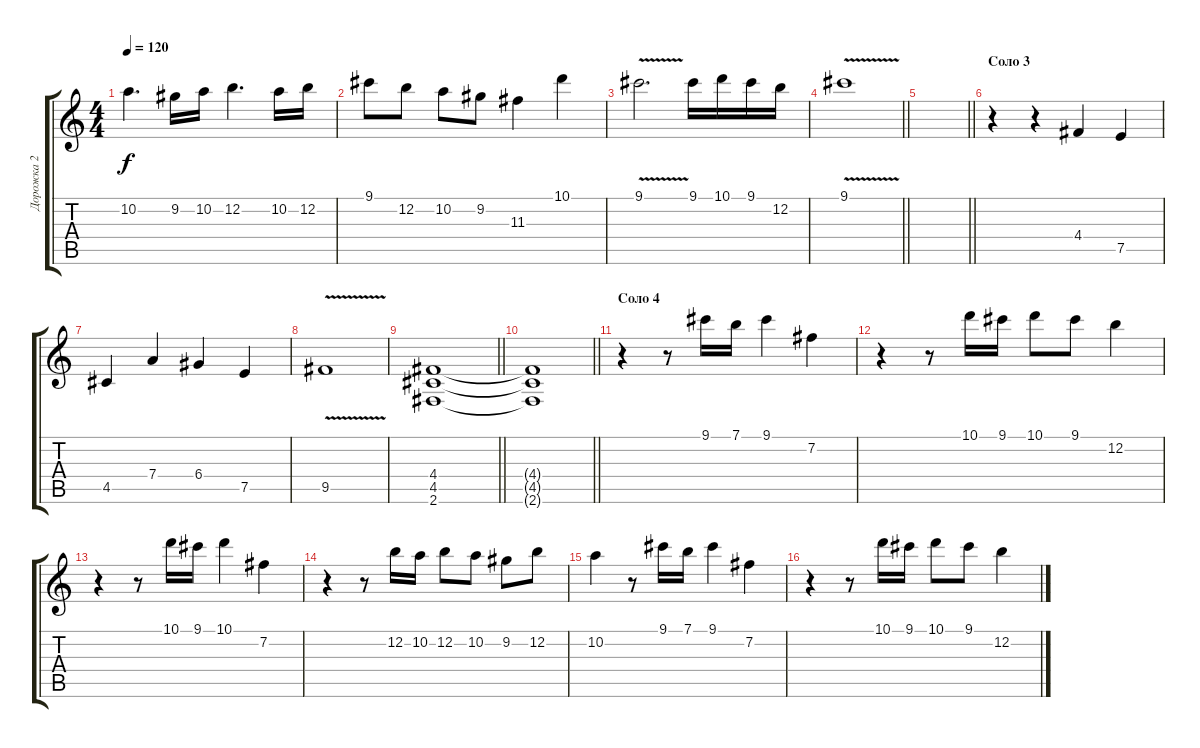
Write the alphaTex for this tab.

\track ("Дорожка 2" "Дорожка 2") {solo instrument overdrivenguitar}
\staff {score tabs}
\tuning (E4 B3 G3 D3 A2 E2) {hide}
\ts (4 4)
\tempo 120
\clef g2
\ks c
10.2.4{d dy f} 9.2.16 10.2.16 12.2.4{d} 10.2.16 12.2.16 |
9.1.8 12.2.8 10.2.8 9.2.8 11.3.4 10.1.4 |
9.1{v}.2{d} 9.1.16 10.1.16 9.1.16 12.2.16 |
\barLineRight lightlight
9.1{v}.1 |
\barLineRight lightlight
|
\section ("" "Соло 3")
r.4 r.4 4.4.4 7.5.4 |
4.5.4 7.4.4 6.4.4 7.5.4 |
9.5{v}.1 |
\barLineRight lightlight
(4.4 4.5 2.6).1 |
\barLineRight lightlight
(4.4{t} 4.5{t} 2.6{t}).1 |
\section ("" "Соло 4")
r.4 r.8 9.1.16 7.1.16 9.1.4 7.2.4 |
r.4 r.8 10.1.16 9.1.16 10.1.8 9.1.8 12.2.4 |
r.4 r.8 10.1.16 9.1.16 10.1.4 7.2.4 |
r.4 r.8 12.2.16 10.2.16 12.2.8 10.2.8 9.2.8 12.2.8 |
10.2.4 r.8 9.1.16 7.1.16 9.1.4 7.2.4 |
r.4 r.8 10.1.16 9.1.16 10.1.8 9.1.8 12.2.4
